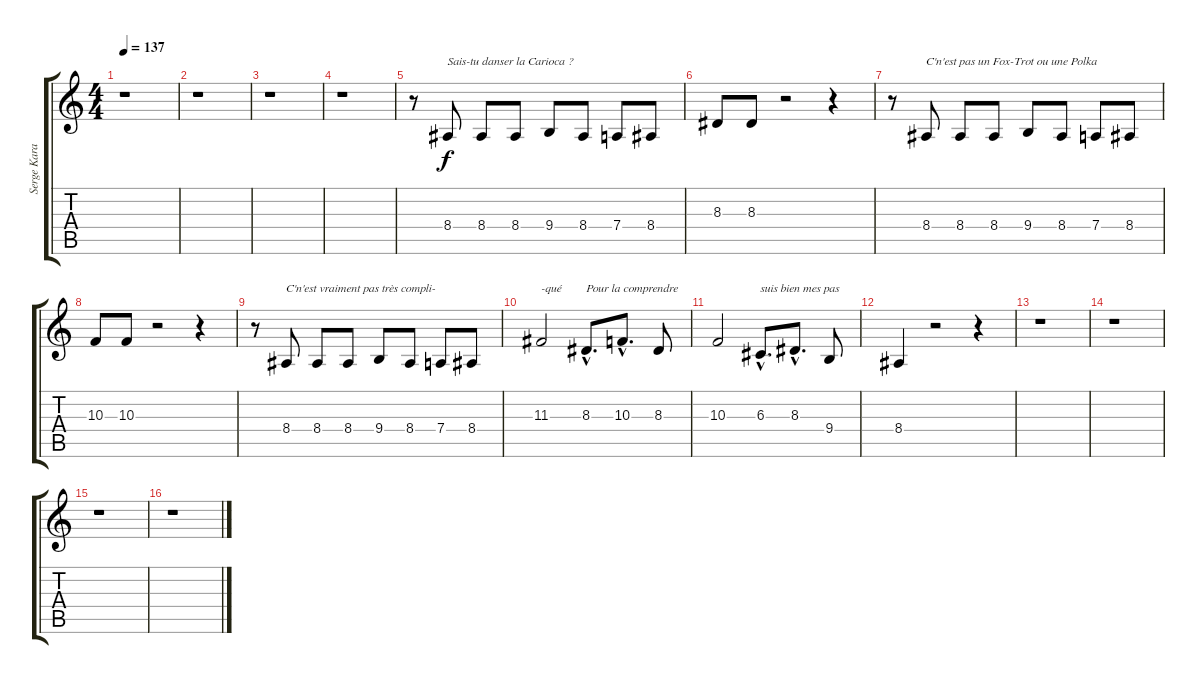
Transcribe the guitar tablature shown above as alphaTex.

\track ("Serge Karamasoff" "Serge Kara") {instrument voiceoohs}
\staff {score tabs}
\tuning (E4 B3 G3 D3 A2 E2) {hide}
\ts (4 4)
\tempo 137
\clef g2
\ks c
r.1{dy f} |
r.1 |
r.1 |
r.1 |
r.8 8.4.8{txt "Sais-tu danser la Carioca ?"} 8.4.8 8.4.8 9.4.8 8.4.8 7.4.8 8.4.8 |
8.3.8 8.3.8 r.2 r.4 |
r.8 8.4.8{txt "C'n'est pas un Fox-Trot ou une Polka "} 8.4.8 8.4.8 9.4.8 8.4.8 7.4.8 8.4.8 |
10.3.8 10.3.8 r.2 r.4 |
r.8 8.4.8{txt "C'n'est vraiment pas très compli-"} 8.4.8 8.4.8 9.4.8 8.4.8 7.4.8 8.4.8 |
11.3.2{txt "-qué"} 8.3{hac}.8{d txt "Pour la comprendre "} 10.3{hac}.8{d} 8.3.8 |
10.3.2 6.3{hac}.8{d txt "suis bien mes pas "} 8.3{hac}.8{d} 9.4.8 |
8.4.4 r.2 r.4 |
r.1 |
r.1 |
r.1 |
r.1
